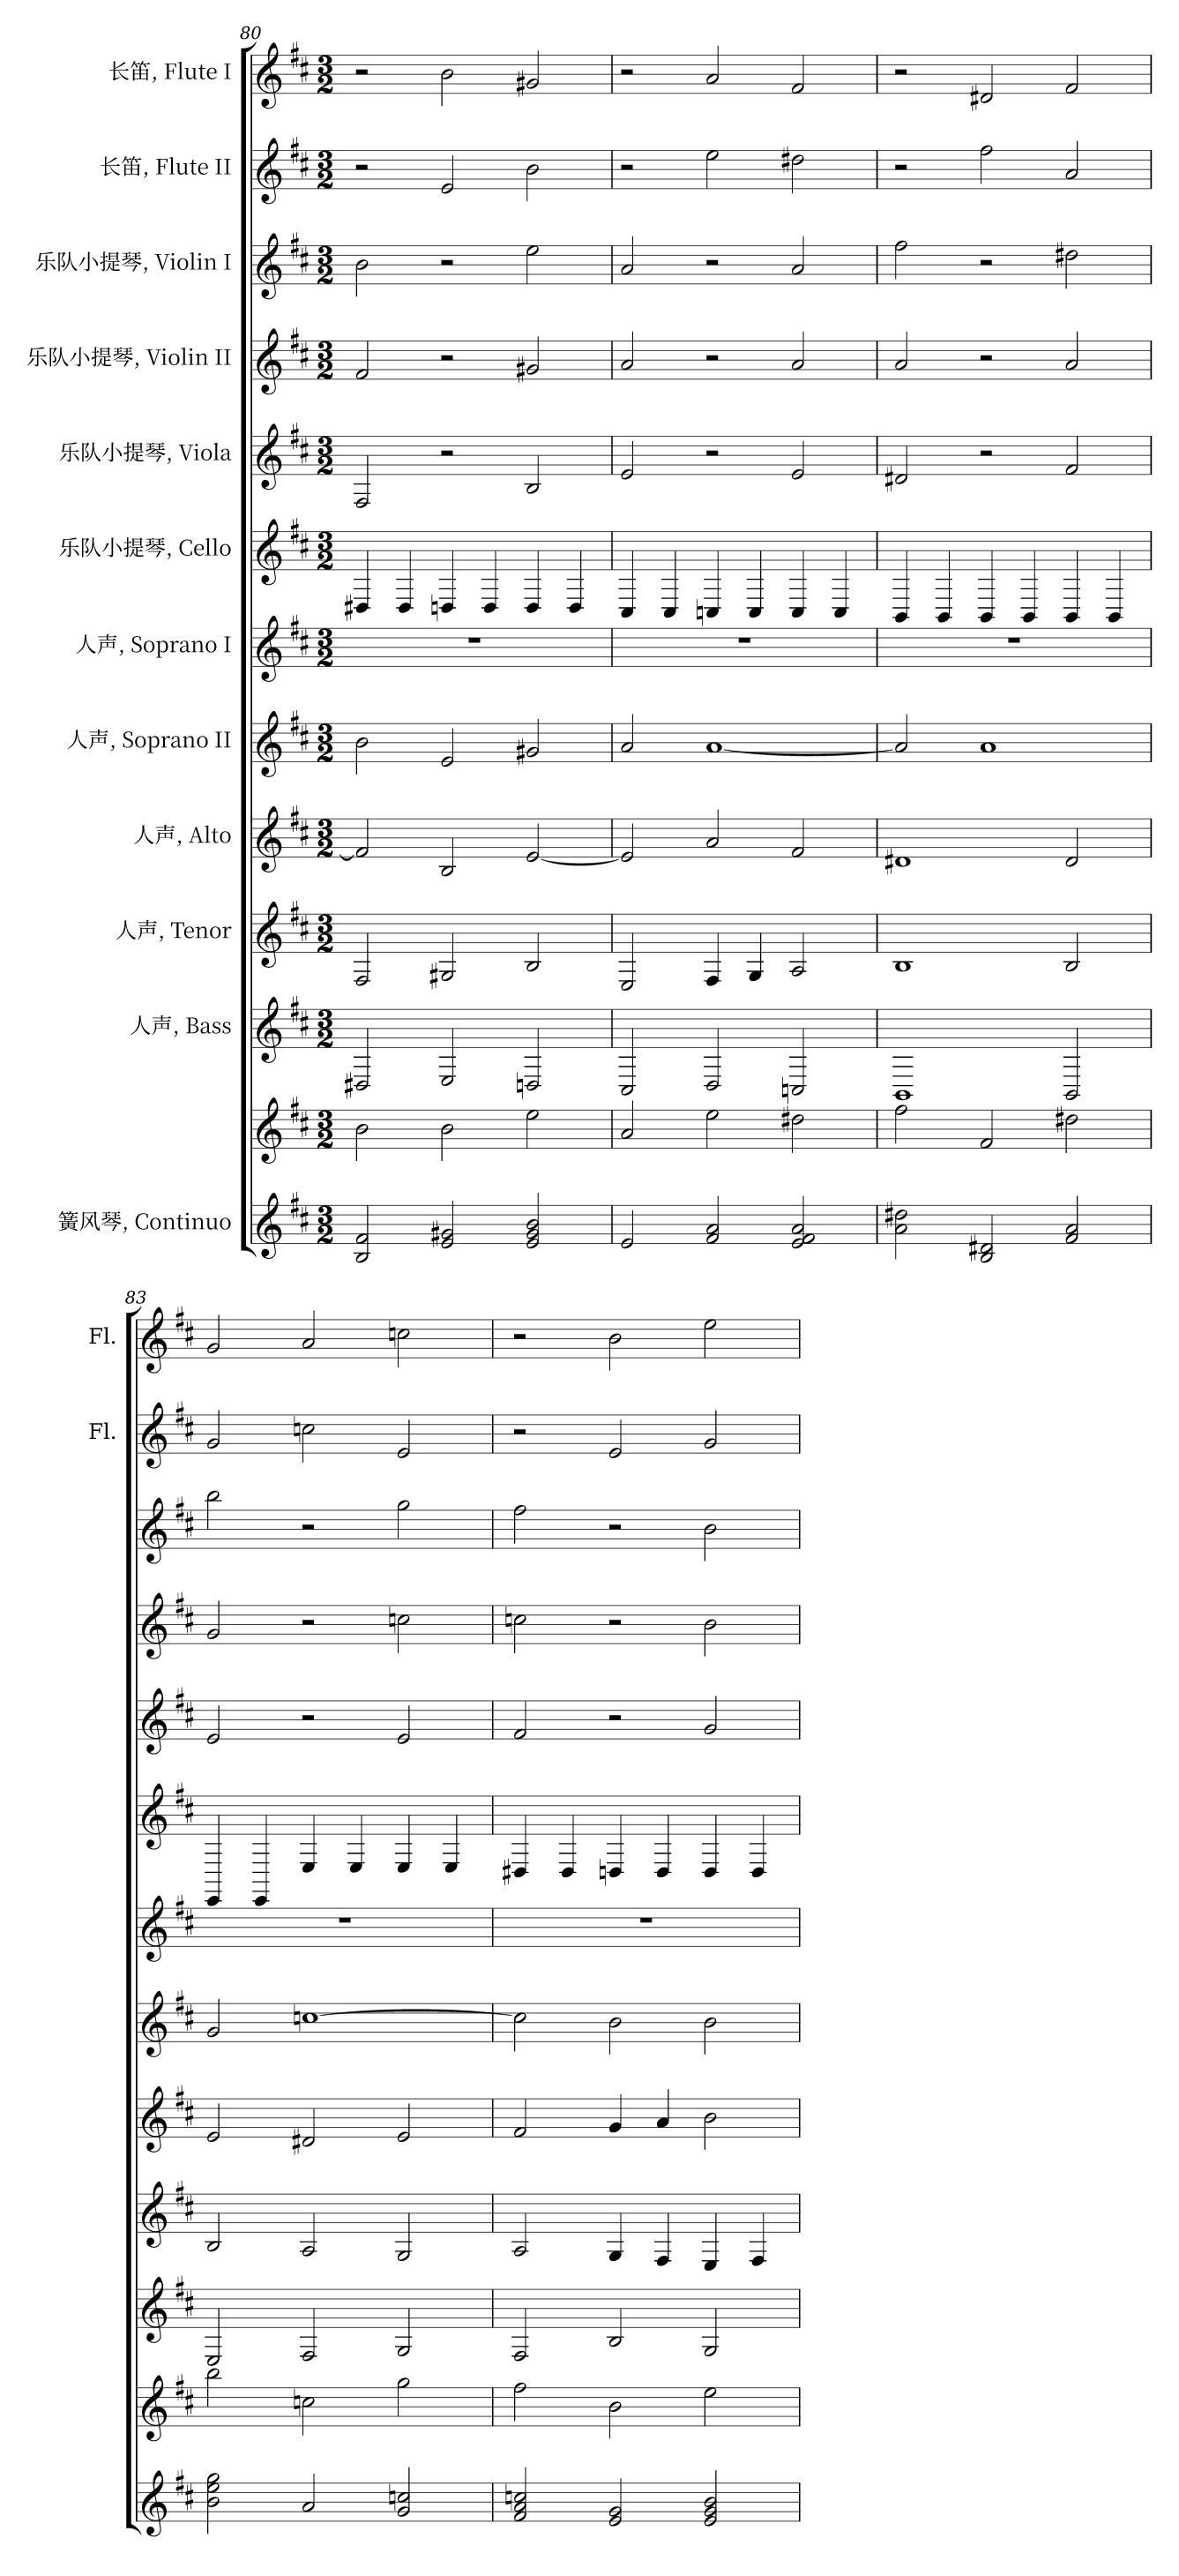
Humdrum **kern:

**kern	**kern	**kern	**kern	**kern	**kern	**kern	**kern	**kern	**kern	**kern	**kern	**kern
*part12	*part12	*part11	*part10	*part9	*part8	*part7	*part6	*part5	*part4	*part3	*part2	*part1
*staff13	*staff12	*staff11	*staff10	*staff9	*staff8	*staff7	*staff6	*staff5	*staff4	*staff3	*staff2	*staff1
*I"簧风琴, Continuo	*	*I"人声, Bass	*I"人声, Tenor	*I"人声, Alto	*I"人声, Soprano II	*I"人声, Soprano I	*I"乐队小提琴, Cello	*I"乐队小提琴, Viola	*I"乐队小提琴, Violin II	*I"乐队小提琴, Violin I	*I"长笛, Flute II	*I"长笛, Flute I
*	*	*	*	*	*	*	*	*	*	*	*I'Fl.	*I'Fl.
*clefG2	*clefG2	*clefG2	*clefG2	*clefG2	*clefG2	*clefG2	*clefG2	*clefG2	*clefG2	*clefG2	*clefG2	*clefG2
*k[f#c#]	*k[f#c#]	*k[f#c#]	*k[f#c#]	*k[f#c#]	*k[f#c#]	*k[f#c#]	*k[f#c#]	*k[f#c#]	*k[f#c#]	*k[f#c#]	*k[f#c#]	*k[f#c#]
*M3/2	*M3/2	*M3/2	*M3/2	*M3/2	*M3/2	*M3/2	*M3/2	*M3/2	*M3/2	*M3/2	*M3/2	*M3/2
=80	=80	=80	=80	=80	=80	=80	=80	=80	=80	=80	=80	=80
2B/ 2f#/	2b\	2D#X/	2F#/	2f#/]	2b\	1.r	4D#X/	2F#/	2f#/	2b\	2r	2r
.	.	.	.	.	.	.	4D#/	.	.	.	.	.
2e/ 2g#X/	2b\	2E/	2G#X/	2B/	2e/	.	4Dn/	2r	2r	2r	2e/	2b\
.	.	.	.	.	.	.	4D/	.	.	.	.	.
2e/ 2g#/ 2b/	2ee\	2Dn/	2B/	[2e/	2g#X/	.	4D/	2B/	2g#X/	2ee\	2b\	2g#X/
.	.	.	.	.	.	.	4D/	.	.	.	.	.
!!LO:PB:g=z
=81	=81	=81	=81	=81	=81	=81	=81	=81	=81	=81	=81	=81
2e/	2a/	2C#/	2E/	2e/]	2a/	1.r	4C#/	2e/	2a/	2a/	2r	2r
.	.	.	.	.	.	.	4C#/	.	.	.	.	.
2f#/ 2a/	2ee\	2D/	4F#/	2a/	[1a	.	4Cn/	2r	2r	2r	2ee\	2a/
.	.	.	4G/	.	.	.	4C/	.	.	.	.	.
2e/ 2f#/ 2a/	2dd#X\	2Cn/	2A/	2f#/	.	.	4C/	2e/	2a/	2a/	2dd#X\	2f#/
.	.	.	.	.	.	.	4C/	.	.	.	.	.
=82	=82	=82	=82	=82	=82	=82	=82	=82	=82	=82	=82	=82
2a\ 2dd#X\	2ff#\	1BB	1B	1d#X	2a/]	1.r	4BB/	2d#X/	2a/	2ff#\	2r	2r
.	.	.	.	.	.	.	4BB/	.	.	.	.	.
2B/ 2d#X/	2f#/	.	.	.	1a	.	4BB/	2r	2r	2r	2ff#\	2d#X/
.	.	.	.	.	.	.	4BB/	.	.	.	.	.
2f#/ 2a/	2dd#X\	2BB/	2B/	2d#/	.	.	4BB/	2f#/	2a/	2dd#X\	2a/	2f#/
.	.	.	.	.	.	.	4BB/	.	.	.	.	.
=83	=83	=83	=83	=83	=83	=83	=83	=83	=83	=83	=83	=83
2b\ 2ee\ 2gg\	2bb\	2E/	2B/	2e/	2g/	1.r	4EE/	2e/	2g/	2bb\	2g/	2g/
.	.	.	.	.	.	.	4EE/	.	.	.	.	.
2a/	2ccn\	2F#/	2A/	2d#X/	[1ccn	.	4E/	2r	2r	2r	2ccn\	2a/
.	.	.	.	.	.	.	4E/	.	.	.	.	.
2g/ 2ccn/	2gg\	2G/	2G/	2e/	.	.	4E/	2e/	2ccn\	2gg\	2e/	2ccn\
.	.	.	.	.	.	.	4E/	.	.	.	.	.
=84	=84	=84	=84	=84	=84	=84	=84	=84	=84	=84	=84	=84
2f#/ 2a/ 2ccn/	2ff#\	2F#/	2A/	2f#/	2cc\]	1.r	4D#X/	2f#/	2ccn\	2ff#\	2r	2r
.	.	.	.	.	.	.	4D#/	.	.	.	.	.
2e/ 2g/	2b\	2B/	4G/	4g/	2b\	.	4Dn/	2r	2r	2r	2e/	2b\
.	.	.	4F#/	4a/	.	.	4D/	.	.	.	.	.
2e/ 2g/ 2b/	2ee\	2G/	4E/	2b\	2b\	.	4D/	2g/	2b\	2b\	2g/	2ee\
.	.	.	4F#/	.	.	.	4D/	.	.	.	.	.
=	=	=	=	=	=	=	=	=	=	=	=	=
*-	*-	*-	*-	*-	*-	*-	*-	*-	*-	*-	*-	*-
